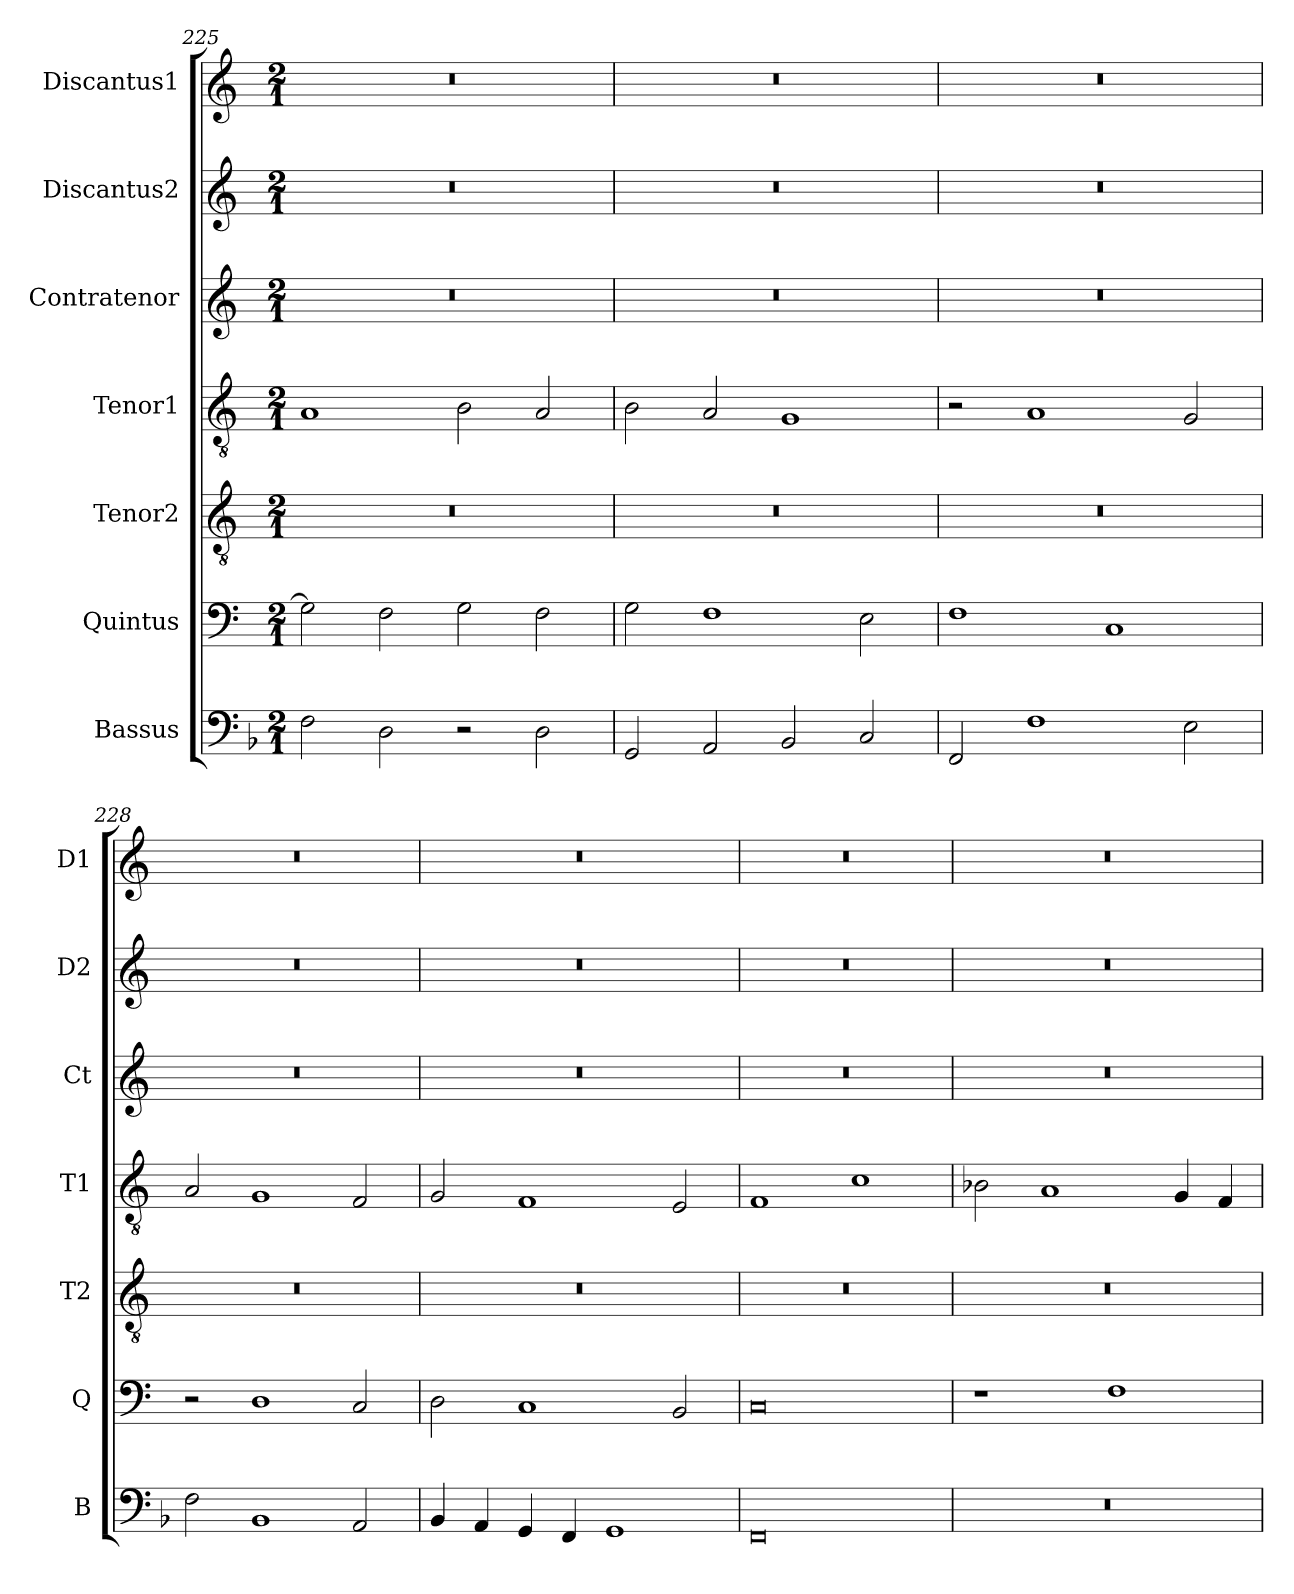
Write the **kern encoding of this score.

**kern	**kern	**kern	**kern	**kern	**kern	**kern
*part7	*part6	*part5	*part4	*part3	*part2	*part1
*staff7	*staff6	*staff5	*staff4	*staff3	*staff2	*staff1
*I"Bassus	*I"Quintus	*I"Tenor2	*I"Tenor1	*I"Contratenor	*I"Discantus2	*I"Discantus1
*I'B	*I'Q	*I'T2	*I'T1	*I'Ct	*I'D2	*I'D1
*clefF4	*clefF4	*clefGv2	*clefGv2	*clefG2	*clefG2	*clefG2
*k[b-]	*k[]	*k[]	*k[]	*k[]	*k[]	*k[]
*M2/1	*M2/1	*M2/1	*M2/1	*M2/1	*M2/1	*M2/1
=225	=225	=225	=225	=225	=225	=225
2F\	2G\]	0r	1A/	0r	0r	0r
2D\	2F\	.	.	.	.	.
2r	2G\	.	2B\	.	.	.
2D\	2F\	.	2A/	.	.	.
=226	=226	=226	=226	=226	=226	=226
2GG/	2G\	0r	2B\	0r	0r	0r
2AA/	1F\	.	2A/	.	.	.
2BB-/	.	.	1G/	.	.	.
2C/	2E\	.	.	.	.	.
=227	=227	=227	=227	=227	=227	=227
2FF/	1F\	0r	2r	0r	0r	0r
1F\	.	.	1A/	.	.	.
.	1C/	.	.	.	.	.
2E\	.	.	2G/	.	.	.
=228	=228	=228	=228	=228	=228	=228
2F\	2r	0r	2A/	0r	0r	0r
1BB-/	1D\	.	1G/	.	.	.
2AA/	2C/	.	2F/	.	.	.
=229	=229	=229	=229	=229	=229	=229
4BB-/	2D\	0r	2G/	0r	0r	0r
4AA/	.	.	.	.	.	.
4GG/	1C/	.	1F/	.	.	.
4FF/	.	.	.	.	.	.
1GG/	.	.	.	.	.	.
.	2BB/	.	2E/	.	.	.
=230	=230	=230	=230	=230	=230	=230
0FF/	0C/	0r	1F/	0r	0r	0r
.	.	.	1c\	.	.	.
=231	=231	=231	=231	=231	=231	=231
0r	1r	0r	2B-X\	0r	0r	0r
.	.	.	1A/	.	.	.
.	1F\	.	.	.	.	.
.	.	.	4G/	.	.	.
.	.	.	4F/	.	.	.
=	=	=	=	=	=	=
*-	*-	*-	*-	*-	*-	*-
